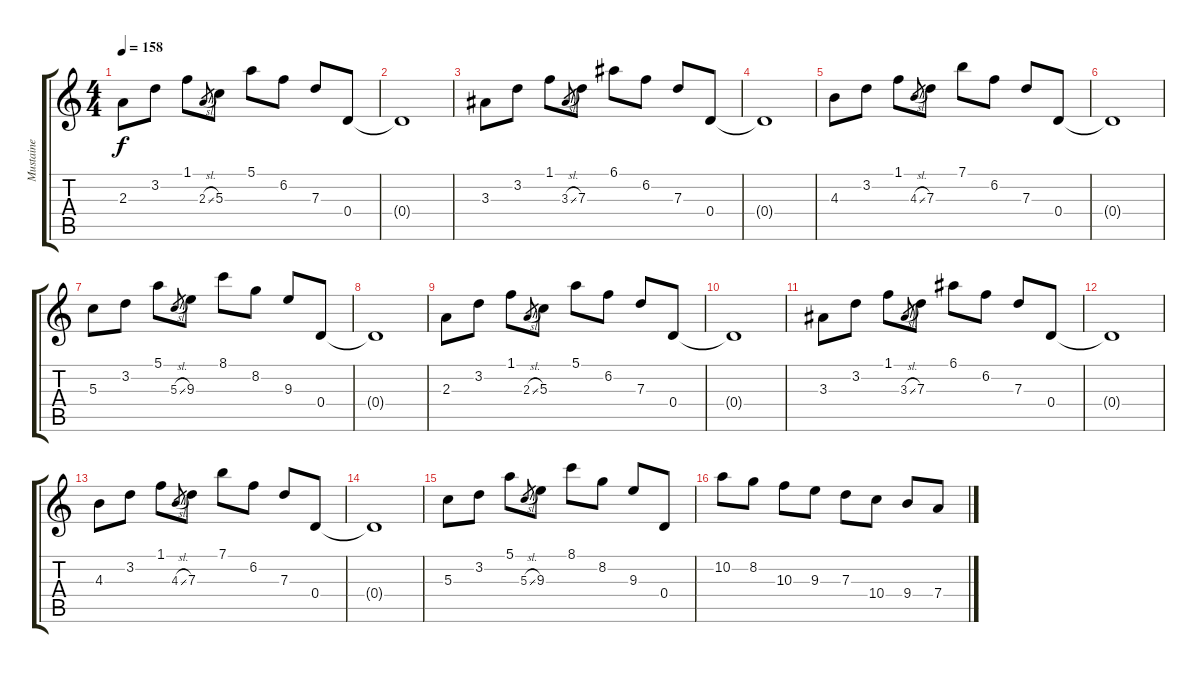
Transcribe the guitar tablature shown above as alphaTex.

\track ("Mustaine" "Mustaine") {instrument distortionguitar}
\staff {score tabs}
\tuning (E4 B3 G3 D3 A2 E2) {hide}
\ts (4 4)
\tempo 158
\clef g2
\ks c
2.3.8{dy f} 3.2.8 1.1.8 2.3{sl}.8{gr} 5.3.8 5.1.8 6.2.8 7.3.8 0.4.8 |
0.4{t}.1 |
3.3.8 3.2.8 1.1.8 3.3{sl}.8{gr} 7.3.8 6.1.8 6.2.8 7.3.8 0.4.8 |
0.4{t}.1 |
4.3.8 3.2.8 1.1.8 4.3{sl}.8{gr} 7.3.8 7.1.8 6.2.8 7.3.8 0.4.8 |
0.4{t}.1 |
5.3.8 3.2.8 5.1.8 5.3{sl}.8{gr} 9.3.8 8.1.8 8.2.8 9.3.8 0.4.8 |
0.4{t}.1 |
2.3.8 3.2.8 1.1.8 2.3{sl}.8{gr} 5.3.8 5.1.8 6.2.8 7.3.8 0.4.8 |
0.4{t}.1 |
3.3.8 3.2.8 1.1.8 3.3{sl}.8{gr} 7.3.8 6.1.8 6.2.8 7.3.8 0.4.8 |
0.4{t}.1 |
4.3.8 3.2.8 1.1.8 4.3{sl}.8{gr} 7.3.8 7.1.8 6.2.8 7.3.8 0.4.8 |
0.4{t}.1 |
5.3.8 3.2.8 5.1.8 5.3{sl}.8{gr} 9.3.8 8.1.8 8.2.8 9.3.8 0.4.8 |
10.2.8 8.2.8 10.3.8 9.3.8 7.3.8 10.4.8 9.4.8 7.4.8
